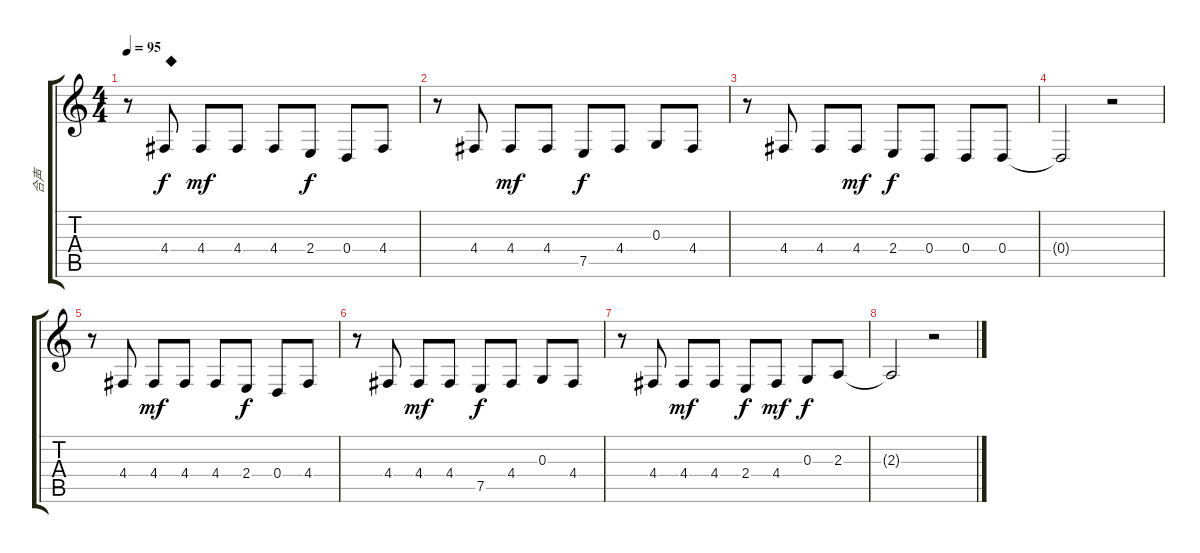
\track ("合声" "合声") {instrument cello}
\staff {score tabs}
\tuning (E4 B3 G3 D3 A2 E2) {hide}
\ts (4 4)
\tempo 95
\clef g2
\ks c
r.8{dy f} 4.4.8{txt "◆"} 4.4.8{dy mf} 4.4.8 4.4.8 2.4.8{dy f} 0.4.8 4.4.8 |
r.8 4.4.8 4.4.8{dy mf} 4.4.8 7.5.8{dy f} 4.4.8 0.3.8 4.4.8 |
r.8 4.4.8 4.4.8 4.4.8{dy mf} 2.4.8{dy f} 0.4.8 0.4.8 0.4.8 |
0.4{t}.2 r.2 |
r.8 4.4.8 4.4.8{dy mf} 4.4.8 4.4.8 2.4.8{dy f} 0.4.8 4.4.8 |
r.8 4.4.8 4.4.8{dy mf} 4.4.8 7.5.8{dy f} 4.4.8 0.3.8 4.4.8 |
r.8 4.4.8 4.4.8{dy mf} 4.4.8 2.4.8{dy f} 4.4.8{dy mf} 0.3.8{dy f} 2.3.8 |
2.3{t}.2 r.2
